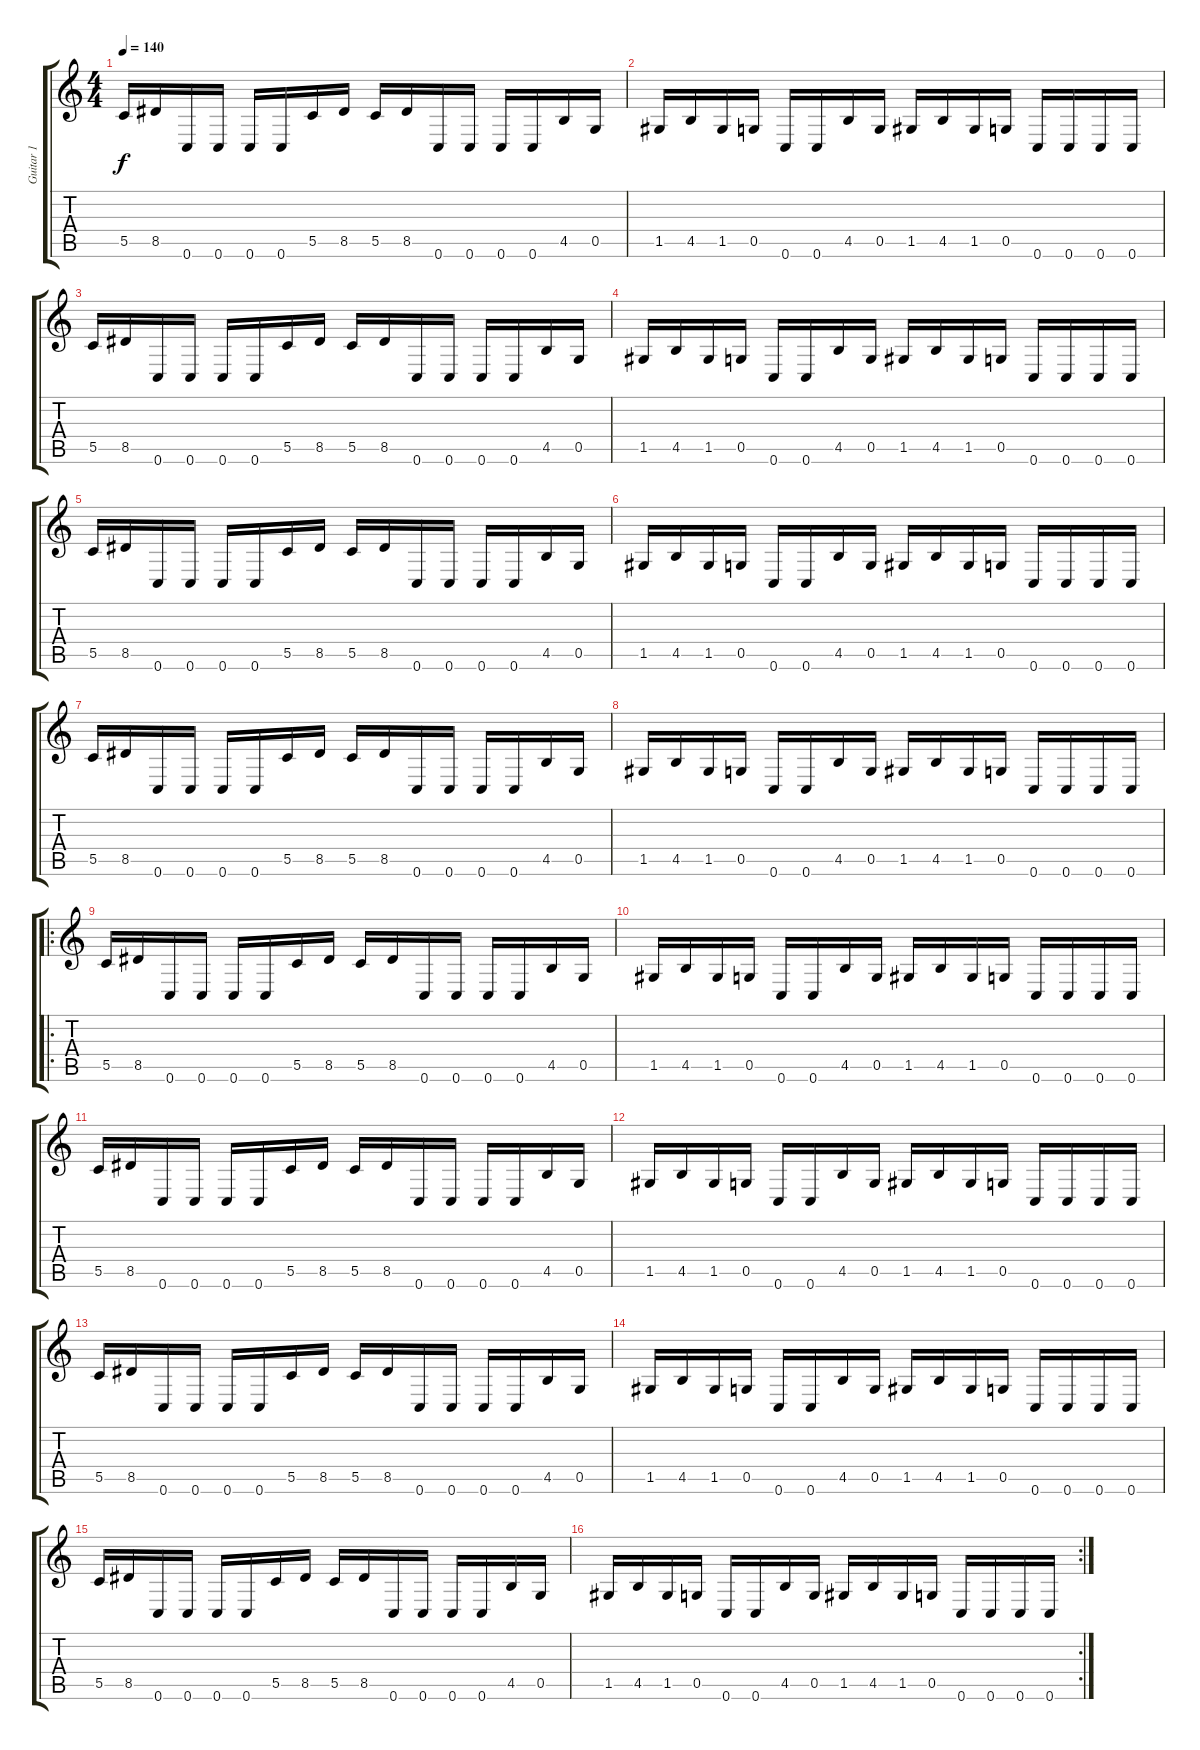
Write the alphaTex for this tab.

\track ("Guitar 1" "Guitar 1") {instrument distortionguitar}
\staff {score tabs}
\tuning (E4 C4 G3 C3 G2 C2) {hide}
\ts (4 4)
\tempo 140
\clef g2
\ks c
5.5.16{dy f instrument distortionguitar} 8.5.16 0.6.16 0.6.16 0.6.16 0.6.16 5.5.16 8.5.16 5.5.16 8.5.16 0.6.16 0.6.16 0.6.16 0.6.16 4.5.16 0.5.16 |
1.5.16 4.5.16 1.5.16 0.5.16 0.6.16 0.6.16 4.5.16 0.5.16 1.5.16 4.5.16 1.5.16 0.5.16 0.6.16 0.6.16 0.6.16 0.6.16 |
5.5.16 8.5.16 0.6.16 0.6.16 0.6.16 0.6.16 5.5.16 8.5.16 5.5.16 8.5.16 0.6.16 0.6.16 0.6.16 0.6.16 4.5.16 0.5.16 |
1.5.16 4.5.16 1.5.16 0.5.16 0.6.16 0.6.16 4.5.16 0.5.16 1.5.16 4.5.16 1.5.16 0.5.16 0.6.16 0.6.16 0.6.16 0.6.16 |
5.5.16 8.5.16 0.6.16 0.6.16 0.6.16 0.6.16 5.5.16 8.5.16 5.5.16 8.5.16 0.6.16 0.6.16 0.6.16 0.6.16 4.5.16 0.5.16 |
1.5.16 4.5.16 1.5.16 0.5.16 0.6.16 0.6.16 4.5.16 0.5.16 1.5.16 4.5.16 1.5.16 0.5.16 0.6.16 0.6.16 0.6.16 0.6.16 |
5.5.16 8.5.16 0.6.16 0.6.16 0.6.16 0.6.16 5.5.16 8.5.16 5.5.16 8.5.16 0.6.16 0.6.16 0.6.16 0.6.16 4.5.16 0.5.16 |
1.5.16 4.5.16 1.5.16 0.5.16 0.6.16 0.6.16 4.5.16 0.5.16 1.5.16 4.5.16 1.5.16 0.5.16 0.6.16 0.6.16 0.6.16 0.6.16 |
\ro
5.5.16 8.5.16 0.6.16 0.6.16 0.6.16 0.6.16 5.5.16 8.5.16 5.5.16 8.5.16 0.6.16 0.6.16 0.6.16 0.6.16 4.5.16 0.5.16 |
1.5.16 4.5.16 1.5.16 0.5.16 0.6.16 0.6.16 4.5.16 0.5.16 1.5.16 4.5.16 1.5.16 0.5.16 0.6.16 0.6.16 0.6.16 0.6.16 |
5.5.16 8.5.16 0.6.16 0.6.16 0.6.16 0.6.16 5.5.16 8.5.16 5.5.16 8.5.16 0.6.16 0.6.16 0.6.16 0.6.16 4.5.16 0.5.16 |
1.5.16 4.5.16 1.5.16 0.5.16 0.6.16 0.6.16 4.5.16 0.5.16 1.5.16 4.5.16 1.5.16 0.5.16 0.6.16 0.6.16 0.6.16 0.6.16 |
5.5.16 8.5.16 0.6.16 0.6.16 0.6.16 0.6.16 5.5.16 8.5.16 5.5.16 8.5.16 0.6.16 0.6.16 0.6.16 0.6.16 4.5.16 0.5.16 |
1.5.16 4.5.16 1.5.16 0.5.16 0.6.16 0.6.16 4.5.16 0.5.16 1.5.16 4.5.16 1.5.16 0.5.16 0.6.16 0.6.16 0.6.16 0.6.16 |
5.5.16 8.5.16 0.6.16 0.6.16 0.6.16 0.6.16 5.5.16 8.5.16 5.5.16 8.5.16 0.6.16 0.6.16 0.6.16 0.6.16 4.5.16 0.5.16 |
\rc 2
1.5.16 4.5.16 1.5.16 0.5.16 0.6.16 0.6.16 4.5.16 0.5.16 1.5.16 4.5.16 1.5.16 0.5.16 0.6.16 0.6.16 0.6.16 0.6.16
